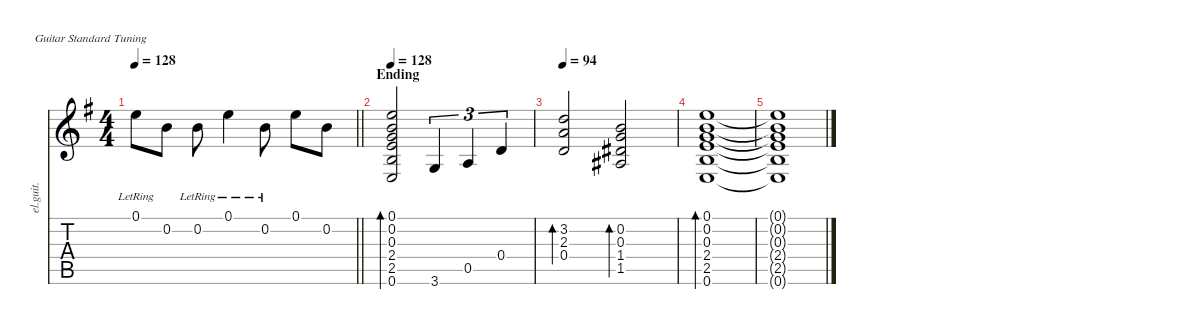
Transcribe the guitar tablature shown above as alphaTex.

\defaultSystemsLayout 4
\hideDynamics
\bracketExtendMode nobrackets
\otherSystemsTrackNameOrientation horizontal
\track ("Gtr.1" "el.guit.") {defaultSystemsLayout 8 instrument electricguitarclean}
\staff {score tabs}
\tuning (E4 B3 G3 D3 A2 E2)
\ts (4 4)
\tempo 128
\clef g2
\barLineRight lightlight
\ks eminor
0.1{lr t acc forcenatural}.8{dy f beam Down} 0.2{acc forcenatural}.8{dy mf beam Down} 0.2{lr acc forcenatural}.8{dy f beam Down} 0.1{lr acc forcenatural}.4{dy fff beam Down} 0.2{lr acc forcenatural}.8{dy mp beam Down} 0.1{acc forcenatural}.8{dy fff beam Down} 0.2{acc forcenatural}.8{dy ff beam Down} |
\section ("" "Ending")
\tempo 128
(0.1{acc forcenatural} 0.2{acc forcenatural} 0.3{acc forcenatural} 2.4{acc forcenatural} 2.5{acc forcenatural} 0.6{acc forcenatural}).2{bd 60 dy mf beam Up} 3.6{acc forcenatural}.4{tu (3 2) dy fff beam Up} 0.5{acc forcenatural}.4{tu (3 2) dy f beam Up} 0.4{acc forcenatural}.4{tu (3 2) dy ff beam Up} |
\tempo 94
(3.2{acc forcenatural} 2.3{acc forcenatural} 0.4{acc forcenatural}).2{bd 60 dy f beam Up} (0.2{acc forcenatural} 0.3{acc forcenatural} 1.4{acc #} 1.5{acc #}).2{bd 30 beam Up} |
(0.1{acc forcenatural} 0.2{acc forcenatural} 0.3{acc forcenatural} 2.4{acc forcenatural} 2.5{acc forcenatural} 0.6{acc forcenatural}).1{bd 240 dy mf beam Up} |
(0.1{t acc forcenatural} 0.2{t acc forcenatural} 0.3{t acc forcenatural} 2.4{t acc forcenatural} 2.5{t acc forcenatural} 0.6{t acc forcenatural}).1{dy f beam Up}
